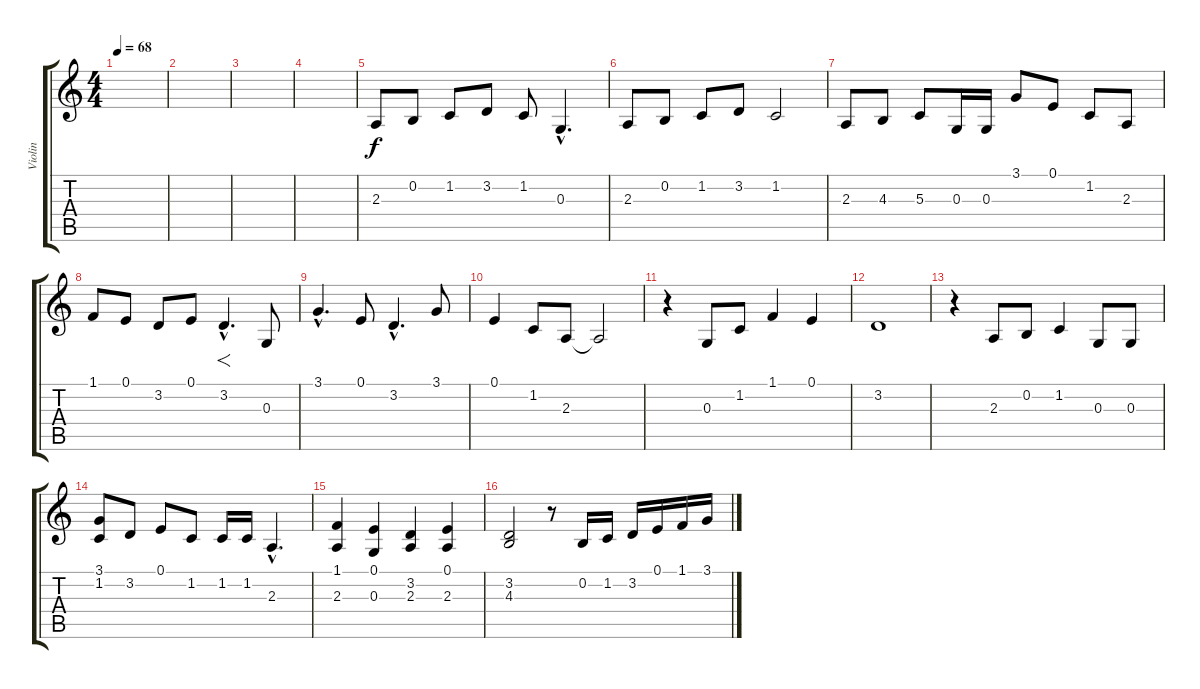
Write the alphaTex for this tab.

\track ("Violin" "Violin") {instrument violin}
\staff {score tabs}
\tuning (E4 B3 G3 D3 A2 E2) {hide}
\ts (4 4)
\tempo 68
\clef g2
\ks c
|
|
|
|
2.3.8{volume 0} 0.2.8 1.2.8 3.2.8 1.2.8 0.3{hac}.4{d} |
2.3.8 0.2.8 1.2.8 3.2.8 1.2.2 |
2.3.8 4.3.8 5.3.8 0.3.16 0.3.16 3.1.8 0.1.8 1.2.8 2.3.8 |
1.1.8 0.1.8 3.2.8 0.1.8 3.2{hac}.4{f d volume 9} 0.3.8 |
3.1{hac}.4{d volume 12} 0.1.8 3.2{hac}.4{d} 3.1.8 |
0.1.4 1.2.8 2.3.8 2.3{t}.2 |
r.4 0.3.8 1.2.8 1.1.4 0.1.4 |
3.2.1 |
r.4 2.3.8 0.2.8 1.2.4 0.3.8 0.3.8 |
(3.1 1.2).8 3.2.8 0.1.8 1.2.8 1.2.16 1.2.16 2.3{hac}.4{d} |
(1.1 2.3).4 (0.1 0.3).4 (3.2 2.3).4 (0.1 2.3).4 |
(3.2 4.3).2 r.8 0.2.16 1.2.16 3.2.16 0.1.16 1.1.16 3.1.16
